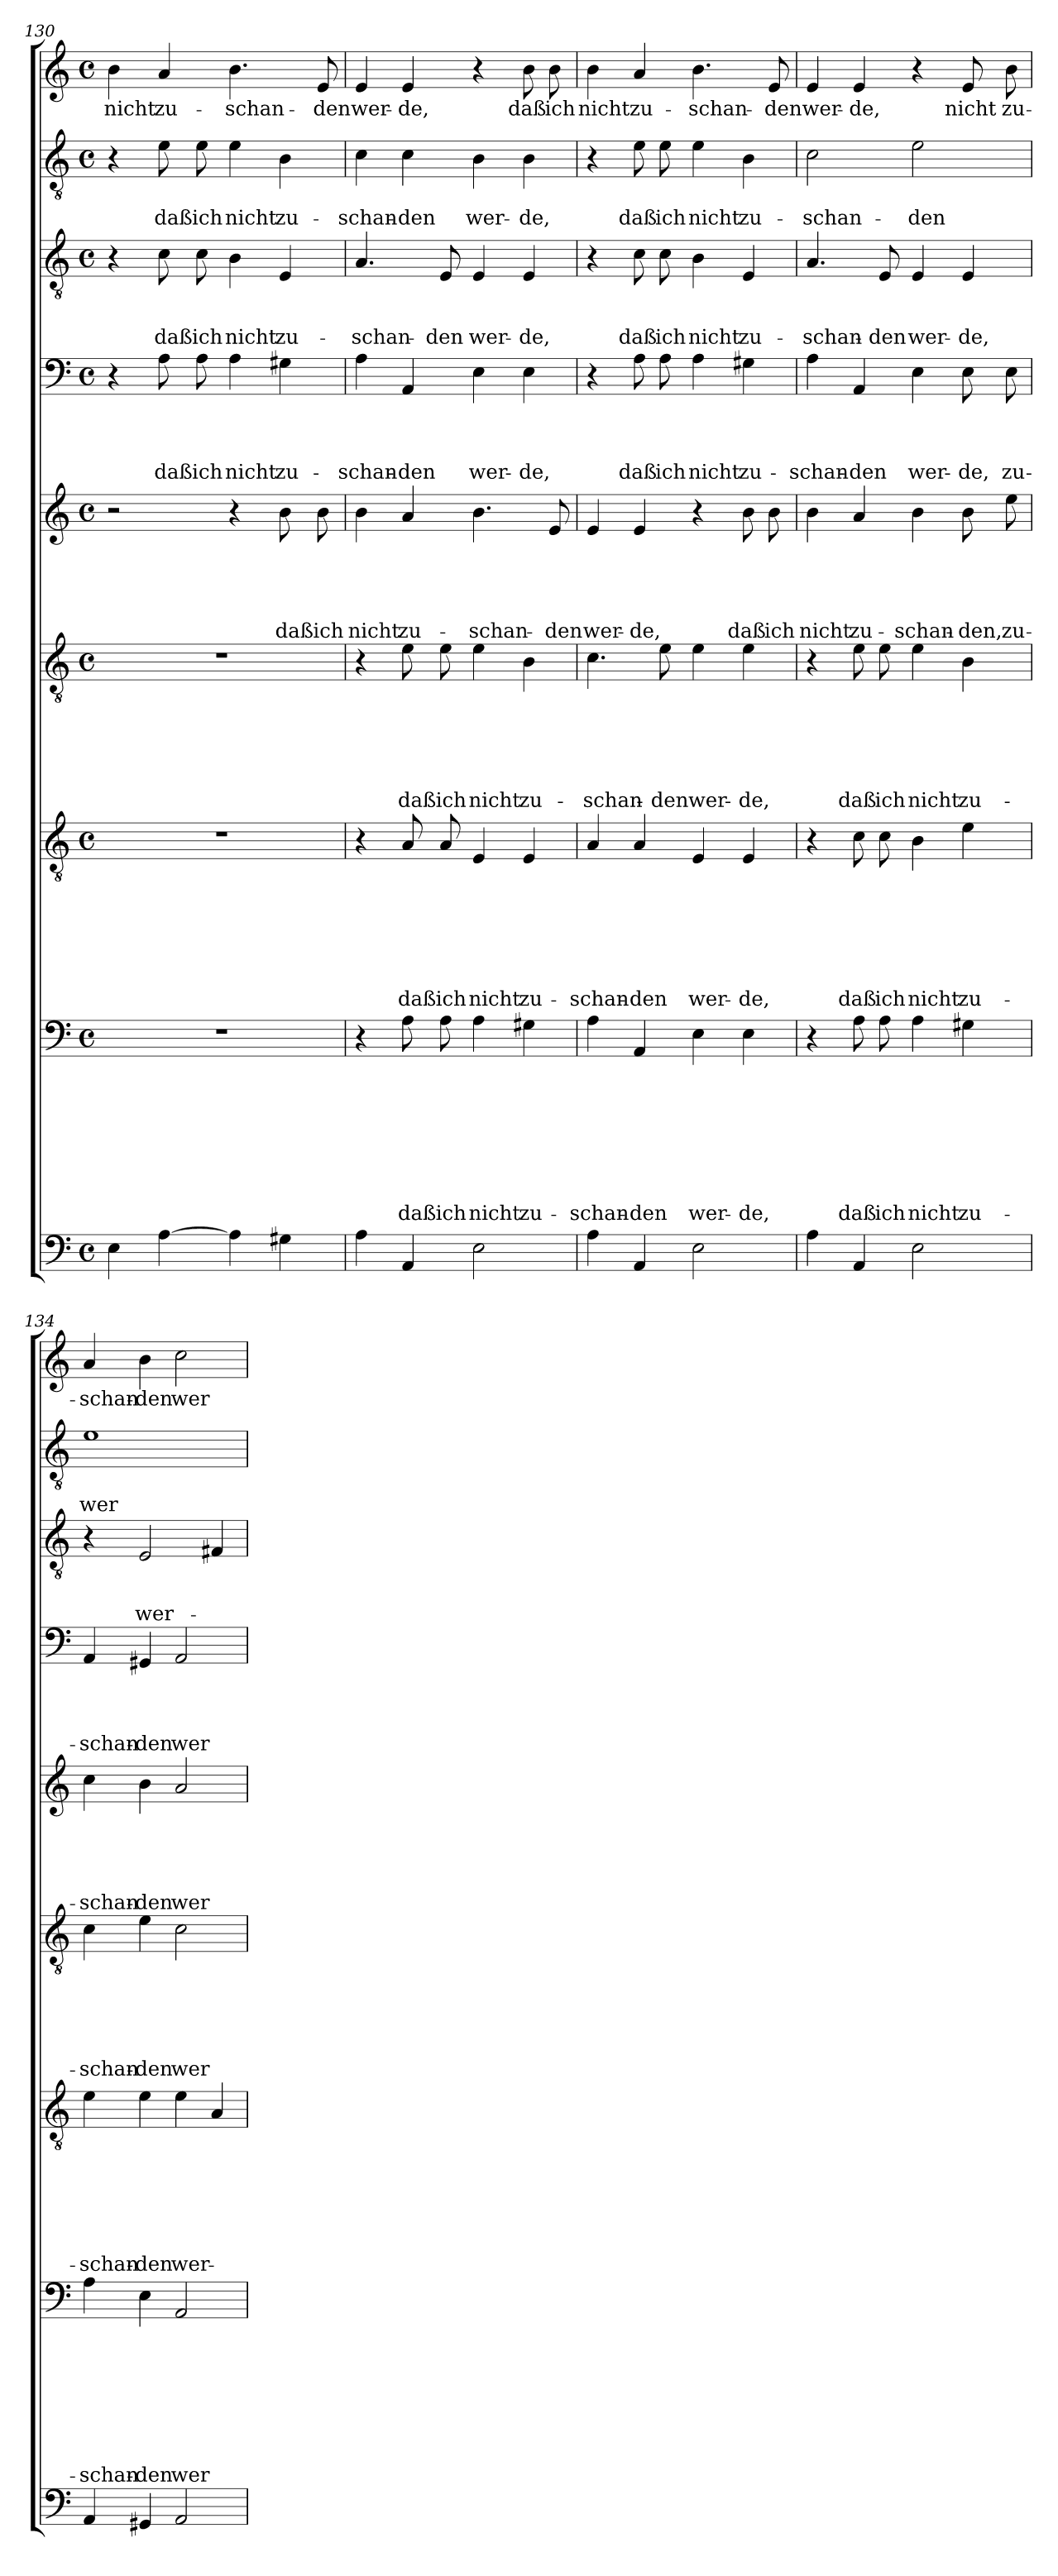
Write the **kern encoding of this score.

**kern	**kern	**text	**text	**text	**text	**text	**text	**text	**text	**kern	**text	**text	**text	**text	**text	**text	**text	**kern	**text	**text	**text	**text	**text	**text	**kern	**text	**text	**text	**text	**text	**kern	**text	**text	**text	**text	**kern	**text	**text	**text	**kern	**text	**text	**kern	**text
*part9	*part8	*part8	*part8	*part8	*part8	*part8	*part8	*part8	*part8	*part7	*part7	*part7	*part7	*part7	*part7	*part7	*part7	*part6	*part6	*part6	*part6	*part6	*part6	*part6	*part5	*part5	*part5	*part5	*part5	*part5	*part4	*part4	*part4	*part4	*part4	*part3	*part3	*part3	*part3	*part2	*part2	*part2	*part1	*part1
*staff9	*staff8	*staff8	*staff8	*staff8	*staff8	*staff8	*staff8	*staff8	*staff8	*staff7	*staff7	*staff7	*staff7	*staff7	*staff7	*staff7	*staff7	*staff6	*staff6	*staff6	*staff6	*staff6	*staff6	*staff6	*staff5	*staff5	*staff5	*staff5	*staff5	*staff5	*staff4	*staff4	*staff4	*staff4	*staff4	*staff3	*staff3	*staff3	*staff3	*staff2	*staff2	*staff2	*staff1	*staff1
*clefF4	*clefF4	*	*	*	*	*	*	*	*	*clefGv2	*	*	*	*	*	*	*	*clefGv2	*	*	*	*	*	*	*clefG2	*	*	*	*	*	*clefF4	*	*	*	*	*clefGv2	*	*	*	*clefGv2	*	*	*clefG2	*
*k[]	*k[]	*	*	*	*	*	*	*	*	*k[]	*	*	*	*	*	*	*	*k[]	*	*	*	*	*	*	*k[]	*	*	*	*	*	*k[]	*	*	*	*	*k[]	*	*	*	*k[]	*	*	*k[]	*
*C:	*C:	*	*	*	*	*	*	*	*	*C:	*	*	*	*	*	*	*	*C:	*	*	*	*	*	*	*C:	*	*	*	*	*	*C:	*	*	*	*	*C:	*	*	*	*C:	*	*	*C:	*
*M4/4	*M4/4	*	*	*	*	*	*	*	*	*M4/4	*	*	*	*	*	*	*	*M4/4	*	*	*	*	*	*	*M4/4	*	*	*	*	*	*M4/4	*	*	*	*	*M4/4	*	*	*	*M4/4	*	*	*M4/4	*
*met(c)	*met(c)	*	*	*	*	*	*	*	*	*met(c)	*	*	*	*	*	*	*	*met(c)	*	*	*	*	*	*	*met(c)	*	*	*	*	*	*met(c)	*	*	*	*	*met(c)	*	*	*	*met(c)	*	*	*met(c)	*
=130	=130	=130	=130	=130	=130	=130	=130	=130	=130	=130	=130	=130	=130	=130	=130	=130	=130	=130	=130	=130	=130	=130	=130	=130	=130	=130	=130	=130	=130	=130	=130	=130	=130	=130	=130	=130	=130	=130	=130	=130	=130	=130	=130	=130
!	!	!	!	!	!	!	!	!	!	!	!	!	!	!	!	!	!	!	!	!	!	!	!	!	!	!	!	!	!	!	!	!	!	!	!	!	!	!	!	!	!	!	!	!LO:LY:b
4E\	1r	.	.	.	.	.	.	.	.	1r	.	.	.	.	.	.	.	1r	.	.	.	.	.	.	2r	.	.	.	.	.	4r	.	.	.	.	4r	.	.	.	4r	.	.	4b\	nicht
!	!	!	!	!	!	!	!	!	!	!	!	!	!	!	!	!	!	!	!	!	!	!	!	!	!	!	!	!	!	!	!	!	!	!	!LO:LY:b	!	!	!	!LO:LY:b	!	!	!LO:LY:b	!	!LO:LY:b
[4A\	.	.	.	.	.	.	.	.	.	.	.	.	.	.	.	.	.	.	.	.	.	.	.	.	.	.	.	.	.	.	8A\	.	.	.	daß	8c\	.	.	daß	8e\	.	daß	4a/	zu-
!	!	!	!	!	!	!	!	!	!	!	!	!	!	!	!	!	!	!	!	!	!	!	!	!	!	!	!	!	!	!	!	!	!	!	!LO:LY:b	!	!	!	!LO:LY:b	!	!	!LO:LY:b	!	!
.	.	.	.	.	.	.	.	.	.	.	.	.	.	.	.	.	.	.	.	.	.	.	.	.	.	.	.	.	.	.	8A\	.	.	.	ich	8c\	.	.	ich	8e\	.	ich	.	.
!	!	!	!	!	!	!	!	!	!	!	!	!	!	!	!	!	!	!	!	!	!	!	!	!	!	!	!	!	!	!	!	!	!	!	!LO:LY:b	!	!	!	!LO:LY:b	!	!	!LO:LY:b	!	!LO:LY:b
4A\]	.	.	.	.	.	.	.	.	.	.	.	.	.	.	.	.	.	.	.	.	.	.	.	.	4r	.	.	.	.	.	4A\	.	.	.	nicht	4B\	.	.	nicht	4e\	.	nicht	4.b\	-schan-
!	!	!	!	!	!	!	!	!	!	!	!	!	!	!	!	!	!	!	!	!	!	!	!	!	!	!	!	!	!	!LO:LY:b	!	!	!	!	!LO:LY:b	!	!	!	!LO:LY:b	!	!	!LO:LY:b	!	!
4G#X\	.	.	.	.	.	.	.	.	.	.	.	.	.	.	.	.	.	.	.	.	.	.	.	.	8b\	.	.	.	.	daß	4G#X\	.	.	.	zu-	4E/	.	.	zu-	4B\	.	zu-	.	.
!	!	!	!	!	!	!	!	!	!	!	!	!	!	!	!	!	!	!	!	!	!	!	!	!	!	!	!	!	!	!LO:LY:b	!	!	!	!	!	!	!	!	!	!	!	!	!	!LO:LY:b
.	.	.	.	.	.	.	.	.	.	.	.	.	.	.	.	.	.	.	.	.	.	.	.	.	8b\	.	.	.	.	ich	.	.	.	.	.	.	.	.	.	.	.	.	8e/	-den
!!LO:LB:g=z
=131	=131	=131	=131	=131	=131	=131	=131	=131	=131	=131	=131	=131	=131	=131	=131	=131	=131	=131	=131	=131	=131	=131	=131	=131	=131	=131	=131	=131	=131	=131	=131	=131	=131	=131	=131	=131	=131	=131	=131	=131	=131	=131	=131	=131
!	!	!	!	!	!	!	!	!	!	!	!	!	!	!	!	!	!	!	!	!	!	!	!	!	!	!	!	!	!	!LO:LY:b	!	!	!	!	!LO:LY:b	!	!	!	!LO:LY:b	!	!	!LO:LY:b	!	!LO:LY:b
4A\	4r	.	.	.	.	.	.	.	.	4r	.	.	.	.	.	.	.	4r	.	.	.	.	.	.	4b\	.	.	.	.	nicht	4A\	.	.	.	-schan-	4.A/	.	.	-schan-	4c\	.	-schan-	4e/	wer-
!	!	!	!	!	!	!	!	!	!LO:LY:b	!	!	!	!	!	!	!	!LO:LY:b	!	!	!	!	!	!	!LO:LY:b	!	!	!	!	!	!LO:LY:b	!	!	!	!	!LO:LY:b	!	!	!	!	!	!	!LO:LY:b	!	!LO:LY:b
4AA/	8A\	.	.	.	.	.	.	.	daß	8A/	.	.	.	.	.	.	daß	8e\	.	.	.	.	.	daß	4a/	.	.	.	.	zu-	4AA/	.	.	.	-den	.	.	.	.	4c\	.	-den	4e/	-de,
!	!	!	!	!	!	!	!	!	!LO:LY:b	!	!	!	!	!	!	!	!LO:LY:b	!	!	!	!	!	!	!LO:LY:b	!	!	!	!	!	!	!	!	!	!	!	!	!	!	!LO:LY:b	!	!	!	!	!
.	8A\	.	.	.	.	.	.	.	ich	8A/	.	.	.	.	.	.	ich	8e\	.	.	.	.	.	ich	.	.	.	.	.	.	.	.	.	.	.	8E/	.	.	-den	.	.	.	.	.
!	!	!	!	!	!	!	!	!	!LO:LY:b	!	!	!	!	!	!	!	!LO:LY:b	!	!	!	!	!	!	!LO:LY:b	!	!	!	!	!	!LO:LY:b	!	!	!	!	!LO:LY:b	!	!	!	!LO:LY:b	!	!	!LO:LY:b	!	!
2E\	4A\	.	.	.	.	.	.	.	nicht	4E/	.	.	.	.	.	.	nicht	4e\	.	.	.	.	.	nicht	4.b\	.	.	.	.	-schan-	4E\	.	.	.	wer-	4E/	.	.	wer-	4B\	.	wer-	4r	.
!	!	!	!	!	!	!	!	!	!LO:LY:b	!	!	!	!	!	!	!	!LO:LY:b	!	!	!	!	!	!	!LO:LY:b	!	!	!	!	!	!	!	!	!	!	!LO:LY:b	!	!	!	!LO:LY:b	!	!	!LO:LY:b	!	!LO:LY:b
.	4G#X\	.	.	.	.	.	.	.	zu-	4E/	.	.	.	.	.	.	zu-	4B\	.	.	.	.	.	zu-	.	.	.	.	.	.	4E\	.	.	.	-de,	4E/	.	.	-de,	4B\	.	-de,	8b\	daß
!	!	!	!	!	!	!	!	!	!	!	!	!	!	!	!	!	!	!	!	!	!	!	!	!	!	!	!	!	!	!LO:LY:b	!	!	!	!	!	!	!	!	!	!	!	!	!	!LO:LY:b
.	.	.	.	.	.	.	.	.	.	.	.	.	.	.	.	.	.	.	.	.	.	.	.	.	8e/	.	.	.	.	-den	.	.	.	.	.	.	.	.	.	.	.	.	8b\	ich
=132	=132	=132	=132	=132	=132	=132	=132	=132	=132	=132	=132	=132	=132	=132	=132	=132	=132	=132	=132	=132	=132	=132	=132	=132	=132	=132	=132	=132	=132	=132	=132	=132	=132	=132	=132	=132	=132	=132	=132	=132	=132	=132	=132	=132
!	!	!	!	!	!	!	!	!	!LO:LY:b	!	!	!	!	!	!	!	!LO:LY:b	!	!	!	!	!	!	!LO:LY:b	!	!	!	!	!	!LO:LY:b	!	!	!	!	!	!	!	!	!	!	!	!	!	!LO:LY:b
4A\	4A\	.	.	.	.	.	.	.	-schan-	4A/	.	.	.	.	.	.	-schan-	4.c\	.	.	.	.	.	-schan-	4e/	.	.	.	.	wer-	4r	.	.	.	.	4r	.	.	.	4r	.	.	4b\	nicht
!	!	!	!	!	!	!	!	!	!LO:LY:b	!	!	!	!	!	!	!	!LO:LY:b	!	!	!	!	!	!	!	!	!	!	!	!	!LO:LY:b	!	!	!	!	!LO:LY:b	!	!	!	!LO:LY:b	!	!	!LO:LY:b	!	!LO:LY:b
4AA/	4AA/	.	.	.	.	.	.	.	-den	4A/	.	.	.	.	.	.	-den	.	.	.	.	.	.	.	4e/	.	.	.	.	-de,	8A\	.	.	.	daß	8c\	.	.	daß	8e\	.	daß	4a/	zu-
!	!	!	!	!	!	!	!	!	!	!	!	!	!	!	!	!	!	!	!	!	!	!	!	!LO:LY:b	!	!	!	!	!	!	!	!	!	!	!LO:LY:b	!	!	!	!LO:LY:b	!	!	!LO:LY:b	!	!
.	.	.	.	.	.	.	.	.	.	.	.	.	.	.	.	.	.	8e\	.	.	.	.	.	-den	.	.	.	.	.	.	8A\	.	.	.	ich	8c\	.	.	ich	8e\	.	ich	.	.
!	!	!	!	!	!	!	!	!	!LO:LY:b	!	!	!	!	!	!	!	!LO:LY:b	!	!	!	!	!	!	!LO:LY:b	!	!	!	!	!	!	!	!	!	!	!LO:LY:b	!	!	!	!LO:LY:b	!	!	!LO:LY:b	!	!LO:LY:b
2E\	4E\	.	.	.	.	.	.	.	wer-	4E/	.	.	.	.	.	.	wer-	4e\	.	.	.	.	.	wer-	4r	.	.	.	.	.	4A\	.	.	.	nicht	4B\	.	.	nicht	4e\	.	nicht	4.b\	-schan-
!	!	!	!	!	!	!	!	!	!LO:LY:b	!	!	!	!	!	!	!	!LO:LY:b	!	!	!	!	!	!	!LO:LY:b	!	!	!	!	!	!LO:LY:b	!	!	!	!	!LO:LY:b	!	!	!	!LO:LY:b	!	!	!LO:LY:b	!	!
.	4E\	.	.	.	.	.	.	.	-de,	4E/	.	.	.	.	.	.	-de,	4e\	.	.	.	.	.	-de,	8b\	.	.	.	.	daß	4G#X\	.	.	.	zu-	4E/	.	.	zu-	4B\	.	zu-	.	.
!	!	!	!	!	!	!	!	!	!	!	!	!	!	!	!	!	!	!	!	!	!	!	!	!	!	!	!	!	!	!LO:LY:b	!	!	!	!	!	!	!	!	!	!	!	!	!	!LO:LY:b
.	.	.	.	.	.	.	.	.	.	.	.	.	.	.	.	.	.	.	.	.	.	.	.	.	8b\	.	.	.	.	ich	.	.	.	.	.	.	.	.	.	.	.	.	8e/	-den
=133	=133	=133	=133	=133	=133	=133	=133	=133	=133	=133	=133	=133	=133	=133	=133	=133	=133	=133	=133	=133	=133	=133	=133	=133	=133	=133	=133	=133	=133	=133	=133	=133	=133	=133	=133	=133	=133	=133	=133	=133	=133	=133	=133	=133
!	!	!	!	!	!	!	!	!	!	!	!	!	!	!	!	!	!	!	!	!	!	!	!	!	!	!	!	!	!	!LO:LY:b	!	!	!	!	!LO:LY:b	!	!	!	!LO:LY:b	!	!	!LO:LY:b	!	!LO:LY:b
4A\	4r	.	.	.	.	.	.	.	.	4r	.	.	.	.	.	.	.	4r	.	.	.	.	.	.	4b\	.	.	.	.	nicht	4A\	.	.	.	-schan-	4.A/	.	.	-schan-	2c\	.	-schan-	4e/	wer-
!	!	!	!	!	!	!	!	!	!LO:LY:b	!	!	!	!	!	!	!	!LO:LY:b	!	!	!	!	!	!	!LO:LY:b	!	!	!	!	!	!LO:LY:b	!	!	!	!	!LO:LY:b	!	!	!	!	!	!	!	!	!LO:LY:b
4AA/	8A\	.	.	.	.	.	.	.	daß	8c\	.	.	.	.	.	.	daß	8e\	.	.	.	.	.	daß	4a/	.	.	.	.	zu-	4AA/	.	.	.	-den	.	.	.	.	.	.	.	4e/	-de,
!	!	!	!	!	!	!	!	!	!LO:LY:b	!	!	!	!	!	!	!	!LO:LY:b	!	!	!	!	!	!	!LO:LY:b	!	!	!	!	!	!	!	!	!	!	!	!	!	!	!LO:LY:b	!	!	!	!	!
.	8A\	.	.	.	.	.	.	.	ich	8c\	.	.	.	.	.	.	ich	8e\	.	.	.	.	.	ich	.	.	.	.	.	.	.	.	.	.	.	8E/	.	.	-den	.	.	.	.	.
!	!	!	!	!	!	!	!	!	!LO:LY:b	!	!	!	!	!	!	!	!LO:LY:b	!	!	!	!	!	!	!LO:LY:b	!	!	!	!	!	!LO:LY:b	!	!	!	!	!LO:LY:b	!	!	!	!LO:LY:b	!	!	!LO:LY:b	!	!
2E\	4A\	.	.	.	.	.	.	.	nicht	4B\	.	.	.	.	.	.	nicht	4e\	.	.	.	.	.	nicht	4b\	.	.	.	.	-schan-	4E\	.	.	.	wer-	4E/	.	.	wer-	2e\	.	-den	4r	.
!	!	!	!	!	!	!	!	!	!LO:LY:b	!	!	!	!	!	!	!	!LO:LY:b	!	!	!	!	!	!	!LO:LY:b	!	!	!	!	!	!LO:LY:b	!	!	!	!	!LO:LY:b	!	!	!	!LO:LY:b	!	!	!	!	!LO:LY:b
.	4G#X\	.	.	.	.	.	.	.	zu-	4e\	.	.	.	.	.	.	zu-	4B\	.	.	.	.	.	zu-	8b\	.	.	.	.	-den,	8E\	.	.	.	-de,	4E/	.	.	-de,	.	.	.	8e/	nicht
!	!	!	!	!	!	!	!	!	!	!	!	!	!	!	!	!	!	!	!	!	!	!	!	!	!	!	!	!	!	!LO:LY:b	!	!	!	!	!LO:LY:b	!	!	!	!	!	!	!	!	!LO:LY:b
.	.	.	.	.	.	.	.	.	.	.	.	.	.	.	.	.	.	.	.	.	.	.	.	.	8ee\	.	.	.	.	zu-	8E\	.	.	.	zu-	.	.	.	.	.	.	.	8b\	zu-
=134	=134	=134	=134	=134	=134	=134	=134	=134	=134	=134	=134	=134	=134	=134	=134	=134	=134	=134	=134	=134	=134	=134	=134	=134	=134	=134	=134	=134	=134	=134	=134	=134	=134	=134	=134	=134	=134	=134	=134	=134	=134	=134	=134	=134
!	!	!	!	!	!	!	!	!	!LO:LY:b	!	!	!	!	!	!	!	!LO:LY:b	!	!	!	!	!	!	!LO:LY:b	!	!	!	!	!	!LO:LY:b	!	!	!	!	!LO:LY:b	!	!	!	!	!	!	!LO:LY:b	!	!LO:LY:b
4AA/	4A\	.	.	.	.	.	.	.	-schan-	4e\	.	.	.	.	.	.	-schan-	4c\	.	.	.	.	.	-schan-	4cc\	.	.	.	.	-schan-	4AA/	.	.	.	-schan-	4r	.	.	.	1e	.	wer-	4a/	-schan-
!	!	!	!	!	!	!	!	!	!LO:LY:b	!	!	!	!	!	!	!	!LO:LY:b	!	!	!	!	!	!	!LO:LY:b	!	!	!	!	!	!LO:LY:b	!	!	!	!	!LO:LY:b	!	!	!	!LO:LY:b	!	!	!	!	!LO:LY:b
4GG#X/	4E\	.	.	.	.	.	.	.	-den	4e\	.	.	.	.	.	.	-den	4e\	.	.	.	.	.	-den	4b\	.	.	.	.	-den	4GG#X/	.	.	.	-den	2E/	.	.	wer-	.	.	.	4b\	-den
!	!	!	!	!	!	!	!	!	!LO:LY:b	!	!	!	!	!	!	!	!LO:LY:b	!	!	!	!	!	!	!LO:LY:b	!	!	!	!	!	!LO:LY:b	!	!	!	!	!LO:LY:b	!	!	!	!	!	!	!	!	!LO:LY:b
2AA/	2AA/	.	.	.	.	.	.	.	wer-	4e\	.	.	.	.	.	.	wer-	2c\	.	.	.	.	.	wer-	2a/	.	.	.	.	wer-	2AA/	.	.	.	wer-	.	.	.	.	.	.	.	2cc\	wer-
.	.	.	.	.	.	.	.	.	.	4A/	.	.	.	.	.	.	.	.	.	.	.	.	.	.	.	.	.	.	.	.	.	.	.	.	.	4F#X/	.	.	.	.	.	.	.	.
=	=	=	=	=	=	=	=	=	=	=	=	=	=	=	=	=	=	=	=	=	=	=	=	=	=	=	=	=	=	=	=	=	=	=	=	=	=	=	=	=	=	=	=	=
*-	*-	*-	*-	*-	*-	*-	*-	*-	*-	*-	*-	*-	*-	*-	*-	*-	*-	*-	*-	*-	*-	*-	*-	*-	*-	*-	*-	*-	*-	*-	*-	*-	*-	*-	*-	*-	*-	*-	*-	*-	*-	*-	*-	*-
